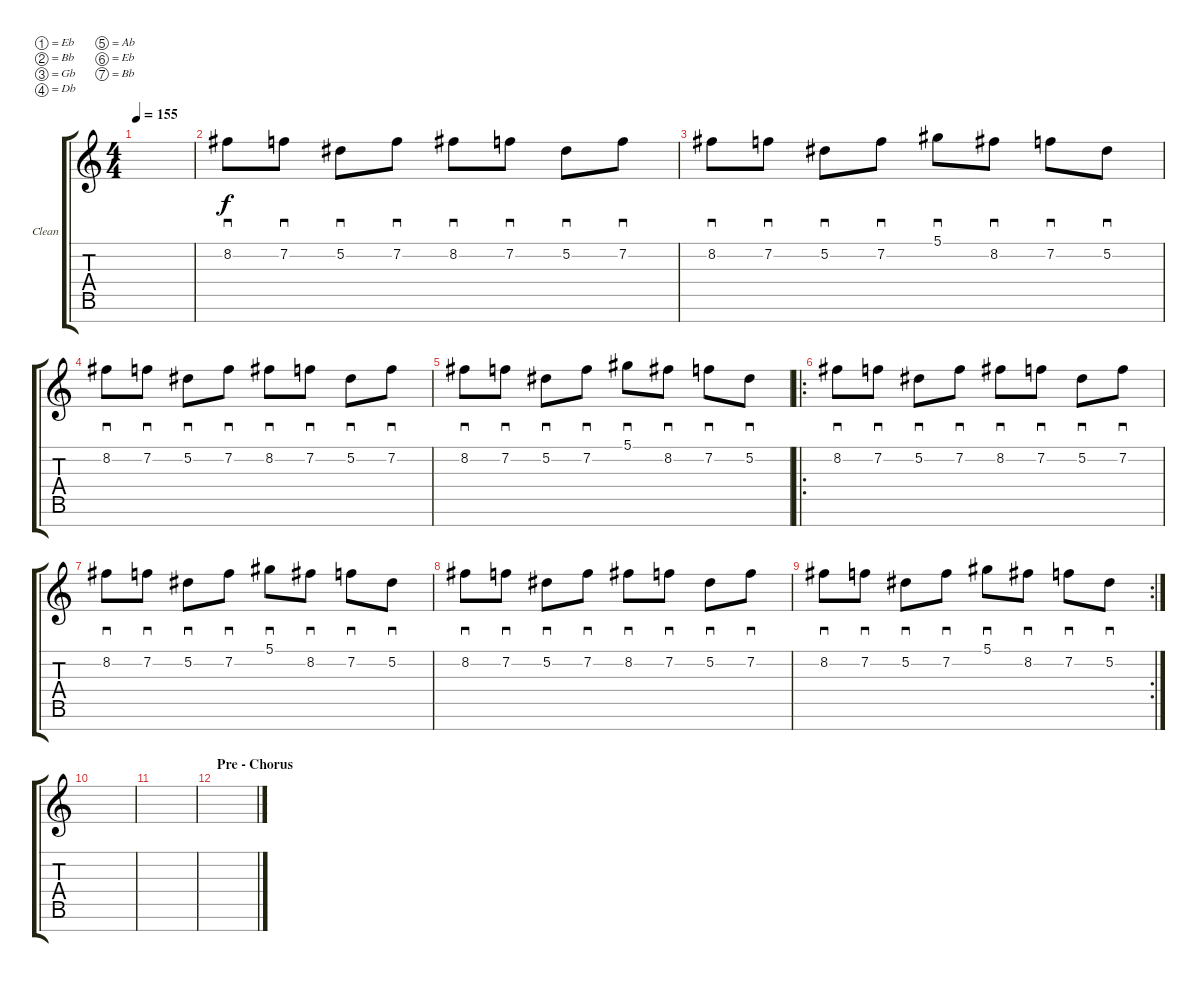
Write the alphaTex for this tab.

\defaultSystemsLayout 4
\bracketExtendMode groupsimilarinstruments
\firstSystemTrackNameOrientation horizontal
\otherSystemsTrackNameOrientation horizontal
\track ("Clean" "Clean") {instrument electricguitarclean}
\staff {score tabs}
\tuning (Eb4 Bb3 Gb3 Db3 Ab2 Eb2 Bb1)
\ts (4 4)
\tempo 155
\clef g2
\ks c
|
8.2.8{sd} 7.2.8{sd} 5.2.8{sd} 7.2.8{sd} 8.2.8{sd} 7.2.8{sd} 5.2.8{sd} 7.2.8{sd} |
8.2.8{sd} 7.2.8{sd} 5.2.8{sd} 7.2.8{sd} 5.1.8{sd} 8.2.8{sd} 7.2.8{sd} 5.2.8{sd} |
8.2.8{sd} 7.2.8{sd} 5.2.8{sd} 7.2.8{sd} 8.2.8{sd} 7.2.8{sd} 5.2.8{sd} 7.2.8{sd} |
8.2.8{sd} 7.2.8{sd} 5.2.8{sd} 7.2.8{sd} 5.1.8{sd} 8.2.8{sd} 7.2.8{sd} 5.2.8{sd} |
\ro
8.2.8{sd} 7.2.8{sd} 5.2.8{sd} 7.2.8{sd} 8.2.8{sd} 7.2.8{sd} 5.2.8{sd} 7.2.8{sd} |
8.2.8{sd} 7.2.8{sd} 5.2.8{sd} 7.2.8{sd} 5.1.8{sd} 8.2.8{sd} 7.2.8{sd} 5.2.8{sd} |
8.2.8{sd} 7.2.8{sd} 5.2.8{sd} 7.2.8{sd} 8.2.8{sd} 7.2.8{sd} 5.2.8{sd} 7.2.8{sd} |
\rc 2
8.2.8{sd} 7.2.8{sd} 5.2.8{sd} 7.2.8{sd} 5.1.8{sd} 8.2.8{sd} 7.2.8{sd} 5.2.8{sd} |
|
|
\section ("" "Pre - Chorus")
